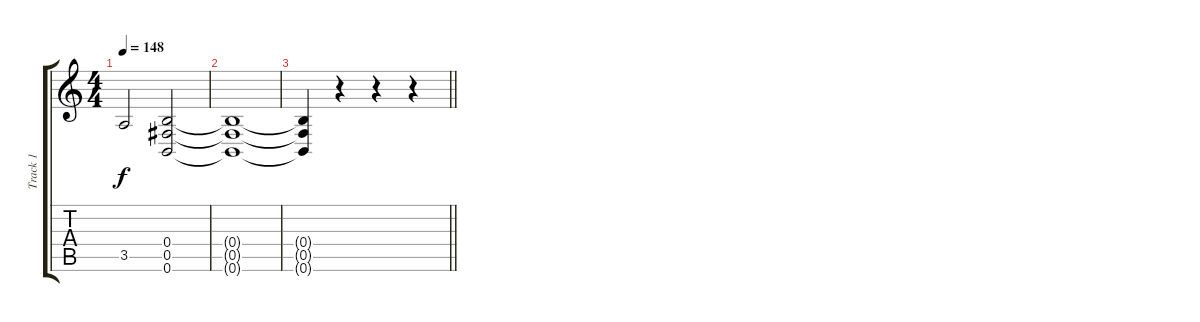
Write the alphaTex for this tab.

\track ("Track 1" "Track 1") {instrument distortionguitar}
\staff {score tabs}
\tuning (Db4 Ab3 E3 B2 Gb2 B1) {hide}
\ts (4 4)
\tempo 148
\clef g2
\ks c
3.5{t}.2{dy f} (0.4 0.5 0.6).2 |
(0.4{t} 0.5{t} 0.6{t}).1 |
\barLineRight lightlight
(0.4{t} 0.5{t} 0.6{t}).4 r.4 r.4 r.4
